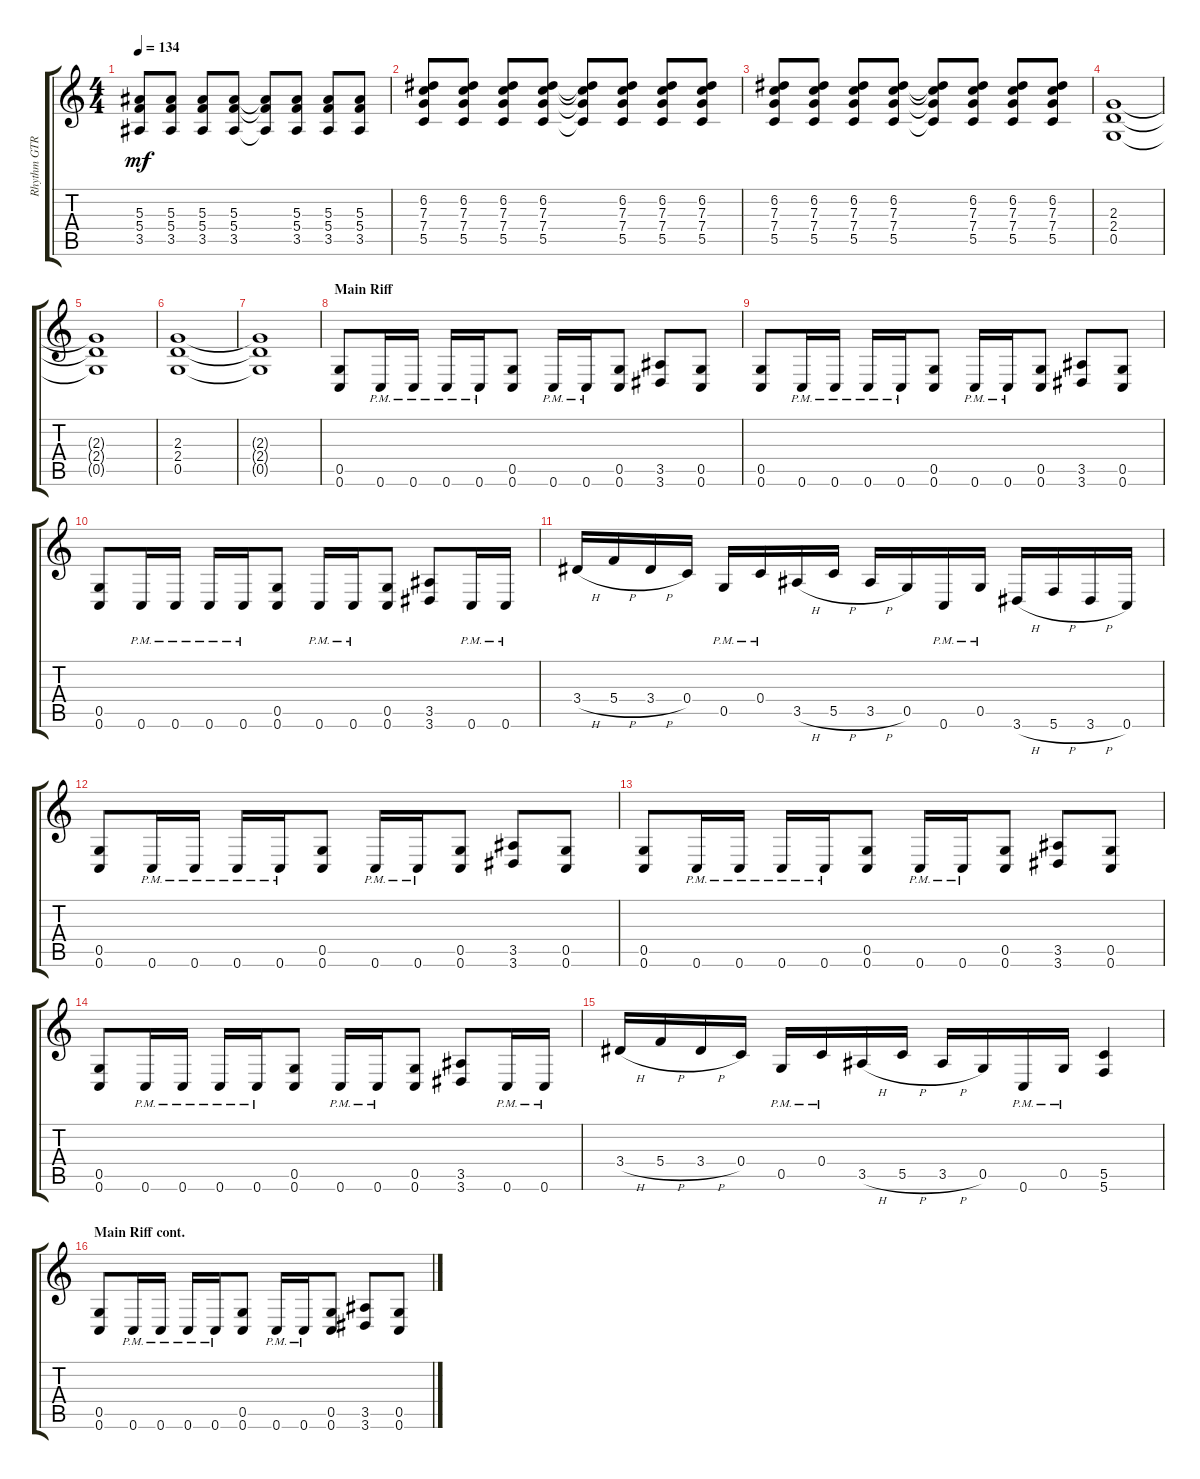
\track ("Rhythm GTR 1" "Rhythm GTR") {instrument overdrivenguitar}
\staff {score tabs}
\tuning (D4 A3 F3 C3 G2 C2) {hide}
\ts (4 4)
\tempo 134
\clef g2
\ks aminor
(5.3 5.4 3.5).8{dy mf} (5.3 5.4 3.5).8 (5.3 5.4 3.5).8 (5.3 5.4 3.5).8 (5.3{t} 5.4{t} 3.5{t}).8 (5.3 5.4 3.5).8 (5.3 5.4 3.5).8 (5.3 5.4 3.5).8 |
(6.2 7.3 7.4 5.5).8 (6.2 7.3 7.4 5.5).8 (6.2 7.3 7.4 5.5).8 (6.2 7.3 7.4 5.5).8 (6.2{t} 7.3{t} 7.4{t} 5.5{t}).8 (6.2 7.3 7.4 5.5).8 (6.2 7.3 7.4 5.5).8 (6.2 7.3 7.4 5.5).8 |
(6.2 7.3 7.4 5.5).8 (6.2 7.3 7.4 5.5).8 (6.2 7.3 7.4 5.5).8 (6.2 7.3 7.4 5.5).8 (6.2{t} 7.3{t} 7.4{t} 5.5{t}).8 (6.2 7.3 7.4 5.5).8 (6.2 7.3 7.4 5.5).8 (6.2 7.3 7.4 5.5).8 |
(2.3 2.4 0.5).1 |
(2.3{t} 2.4{t} 0.5{t}).1 |
(2.3 2.4 0.5).1 |
(2.3{t} 2.4{t} 0.5{t}).1 |
\section ("" "Main Riff")
(0.5 0.6).8 0.6{pm}.16 0.6{pm}.16 0.6{pm}.16 0.6{pm}.16 (0.5 0.6).8 0.6{pm}.16 0.6{pm}.16 (0.5 0.6).8 (3.5 3.6).8 (0.5 0.6).8 |
(0.5 0.6).8 0.6{pm}.16 0.6{pm}.16 0.6{pm}.16 0.6{pm}.16 (0.5 0.6).8 0.6{pm}.16 0.6{pm}.16 (0.5 0.6).8 (3.5 3.6).8 (0.5 0.6).8 |
(0.5 0.6).8 0.6{pm}.16 0.6{pm}.16 0.6{pm}.16 0.6{pm}.16 (0.5 0.6).8 0.6{pm}.16 0.6{pm}.16 (0.5 0.6).8 (3.5 3.6).8 0.6{pm}.16 0.6{pm}.16 |
3.4{h}.16 5.4{h}.16 3.4{h}.16 0.4.16 0.5{pm}.16 0.4{pm}.16 3.5{h}.16 5.5{h}.16 3.5{h}.16 0.5.16 0.6{pm}.16 0.5{pm}.16 3.6{h}.16 5.6{h}.16 3.6{h}.16 0.6.16 |
(0.5 0.6).8 0.6{pm}.16 0.6{pm}.16 0.6{pm}.16 0.6{pm}.16 (0.5 0.6).8 0.6{pm}.16 0.6{pm}.16 (0.5 0.6).8 (3.5 3.6).8 (0.5 0.6).8 |
(0.5 0.6).8 0.6{pm}.16 0.6{pm}.16 0.6{pm}.16 0.6{pm}.16 (0.5 0.6).8 0.6{pm}.16 0.6{pm}.16 (0.5 0.6).8 (3.5 3.6).8 (0.5 0.6).8 |
(0.5 0.6).8 0.6{pm}.16 0.6{pm}.16 0.6{pm}.16 0.6{pm}.16 (0.5 0.6).8 0.6{pm}.16 0.6{pm}.16 (0.5 0.6).8 (3.5 3.6).8 0.6{pm}.16 0.6{pm}.16 |
3.4{h}.16 5.4{h}.16 3.4{h}.16 0.4.16 0.5{pm}.16 0.4{pm}.16 3.5{h}.16 5.5{h}.16 3.5{h}.16 0.5.16 0.6{pm}.16 0.5{pm}.16 (5.5 5.6).4 |
\section ("" "Main Riff cont.")
(0.5 0.6).8 0.6{pm}.16 0.6{pm}.16 0.6{pm}.16 0.6{pm}.16 (0.5 0.6).8 0.6{pm}.16 0.6{pm}.16 (0.5 0.6).8 (3.5 3.6).8 (0.5 0.6).8
